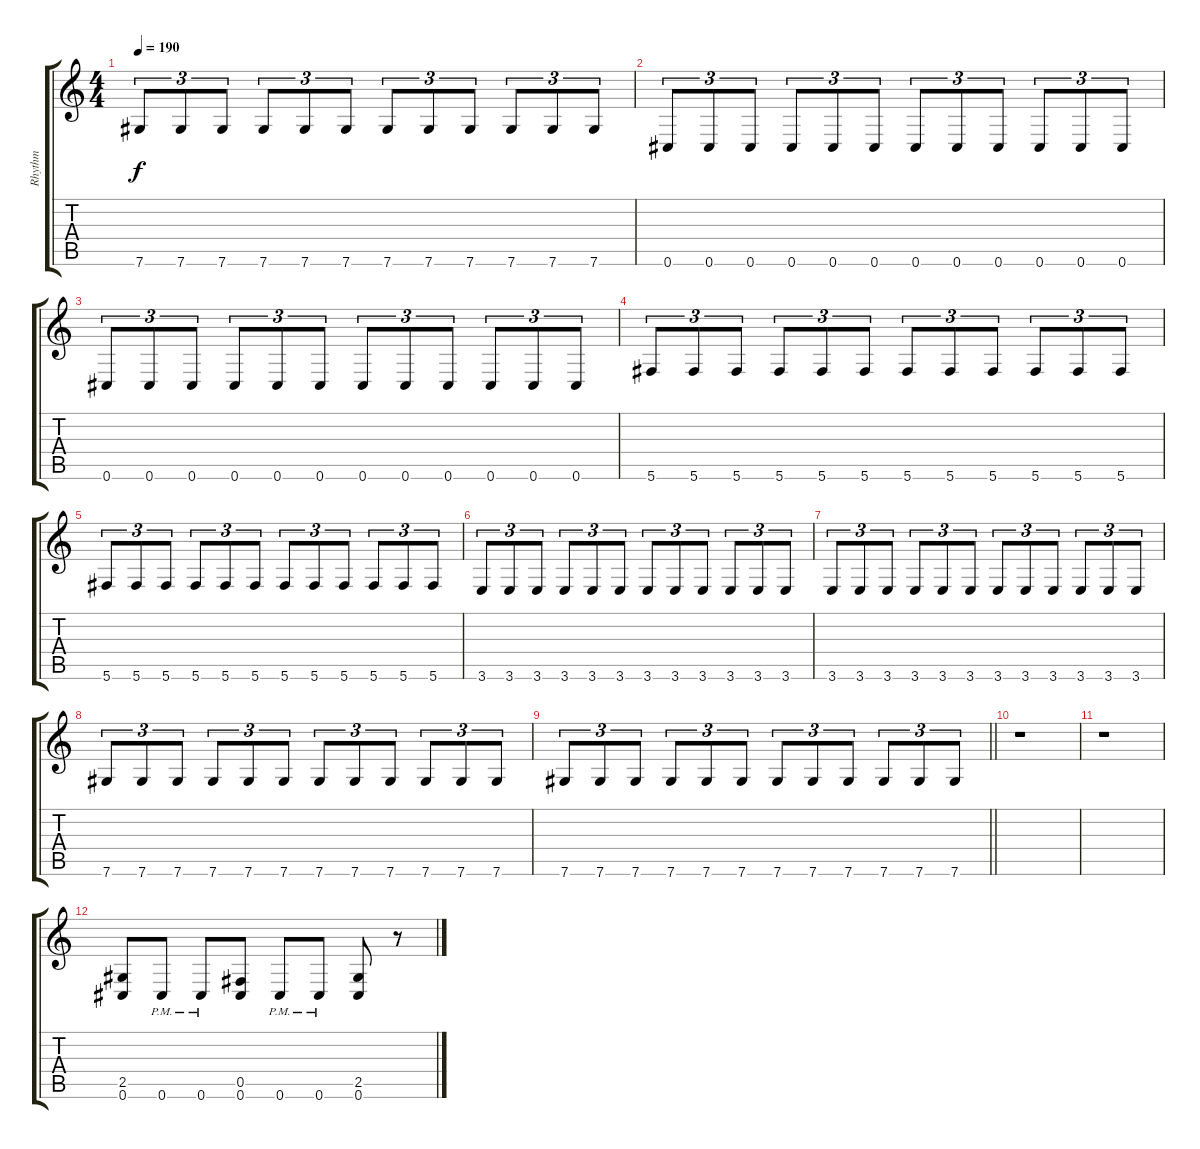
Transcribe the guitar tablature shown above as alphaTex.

\track ("Rhythm" "Rhythm") {instrument distortionguitar}
\staff {score tabs}
\tuning (Db4 Ab3 E3 B2 Gb2 Db2) {hide}
\ts (4 4)
\tempo 190
\clef g2
\ks c
7.6.8{tu (3 2) dy f} 7.6.8{tu (3 2)} 7.6.8{tu (3 2)} 7.6.8{tu (3 2)} 7.6.8{tu (3 2)} 7.6.8{tu (3 2)} 7.6.8{tu (3 2)} 7.6.8{tu (3 2)} 7.6.8{tu (3 2)} 7.6.8{tu (3 2)} 7.6.8{tu (3 2)} 7.6.8{tu (3 2)} |
0.6.8{tu (3 2)} 0.6.8{tu (3 2)} 0.6.8{tu (3 2)} 0.6.8{tu (3 2)} 0.6.8{tu (3 2)} 0.6.8{tu (3 2)} 0.6.8{tu (3 2)} 0.6.8{tu (3 2)} 0.6.8{tu (3 2)} 0.6.8{tu (3 2)} 0.6.8{tu (3 2)} 0.6.8{tu (3 2)} |
0.6.8{tu (3 2)} 0.6.8{tu (3 2)} 0.6.8{tu (3 2)} 0.6.8{tu (3 2)} 0.6.8{tu (3 2)} 0.6.8{tu (3 2)} 0.6.8{tu (3 2)} 0.6.8{tu (3 2)} 0.6.8{tu (3 2)} 0.6.8{tu (3 2)} 0.6.8{tu (3 2)} 0.6.8{tu (3 2)} |
5.6.8{tu (3 2)} 5.6.8{tu (3 2)} 5.6.8{tu (3 2)} 5.6.8{tu (3 2)} 5.6.8{tu (3 2)} 5.6.8{tu (3 2)} 5.6.8{tu (3 2)} 5.6.8{tu (3 2)} 5.6.8{tu (3 2)} 5.6.8{tu (3 2)} 5.6.8{tu (3 2)} 5.6.8{tu (3 2)} |
5.6.8{tu (3 2)} 5.6.8{tu (3 2)} 5.6.8{tu (3 2)} 5.6.8{tu (3 2)} 5.6.8{tu (3 2)} 5.6.8{tu (3 2)} 5.6.8{tu (3 2)} 5.6.8{tu (3 2)} 5.6.8{tu (3 2)} 5.6.8{tu (3 2)} 5.6.8{tu (3 2)} 5.6.8{tu (3 2)} |
3.6.8{tu (3 2)} 3.6.8{tu (3 2)} 3.6.8{tu (3 2)} 3.6.8{tu (3 2)} 3.6.8{tu (3 2)} 3.6.8{tu (3 2)} 3.6.8{tu (3 2)} 3.6.8{tu (3 2)} 3.6.8{tu (3 2)} 3.6.8{tu (3 2)} 3.6.8{tu (3 2)} 3.6.8{tu (3 2)} |
3.6.8{tu (3 2)} 3.6.8{tu (3 2)} 3.6.8{tu (3 2)} 3.6.8{tu (3 2)} 3.6.8{tu (3 2)} 3.6.8{tu (3 2)} 3.6.8{tu (3 2)} 3.6.8{tu (3 2)} 3.6.8{tu (3 2)} 3.6.8{tu (3 2)} 3.6.8{tu (3 2)} 3.6.8{tu (3 2)} |
7.6.8{tu (3 2)} 7.6.8{tu (3 2)} 7.6.8{tu (3 2)} 7.6.8{tu (3 2)} 7.6.8{tu (3 2)} 7.6.8{tu (3 2)} 7.6.8{tu (3 2)} 7.6.8{tu (3 2)} 7.6.8{tu (3 2)} 7.6.8{tu (3 2)} 7.6.8{tu (3 2)} 7.6.8{tu (3 2)} |
\barLineRight lightlight
7.6.8{tu (3 2)} 7.6.8{tu (3 2)} 7.6.8{tu (3 2)} 7.6.8{tu (3 2)} 7.6.8{tu (3 2)} 7.6.8{tu (3 2)} 7.6.8{tu (3 2)} 7.6.8{tu (3 2)} 7.6.8{tu (3 2)} 7.6.8{tu (3 2)} 7.6.8{tu (3 2)} 7.6.8{tu (3 2)} |
r.1 |
r.1 |
(2.5 0.6).8 0.6{pm}.8 0.6{pm}.8 (0.5 0.6).8 0.6{pm}.8 0.6{pm}.8 (2.5 0.6).8 r.8
